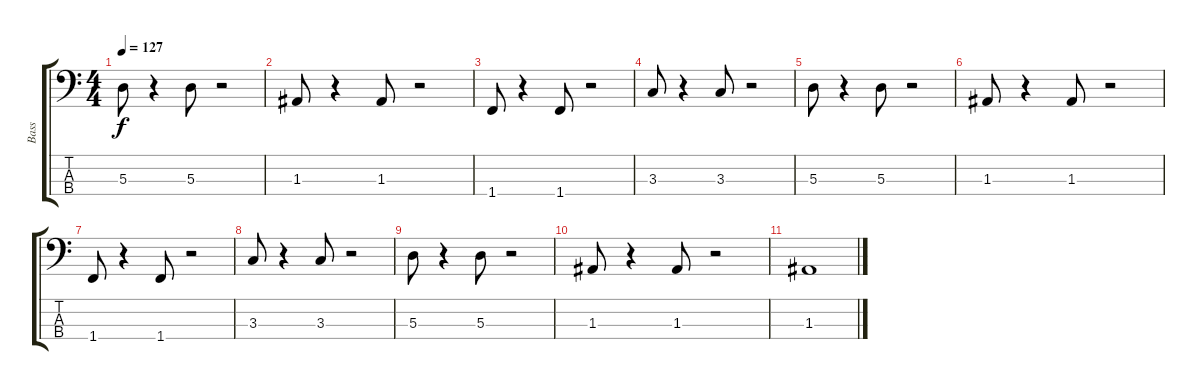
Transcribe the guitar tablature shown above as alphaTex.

\track ("Bass" "Bass") {instrument electricbassfinger}
\staff {score tabs}
\tuning (G2 D2 A1 E1) {hide}
\ts (4 4)
\tempo 127
\clef f4
\ks c
5.3.8{dy f} r.4 5.3.8 r.2 |
1.3.8 r.4 1.3.8 r.2 |
1.4.8 r.4 1.4.8 r.2 |
3.3.8 r.4 3.3.8 r.2 |
5.3.8 r.4 5.3.8 r.2 |
1.3.8 r.4 1.3.8 r.2 |
1.4.8 r.4 1.4.8 r.2 |
3.3.8 r.4 3.3.8 r.2 |
5.3.8 r.4 5.3.8 r.2 |
1.3.8 r.4 1.3.8 r.2 |
1.3.1
